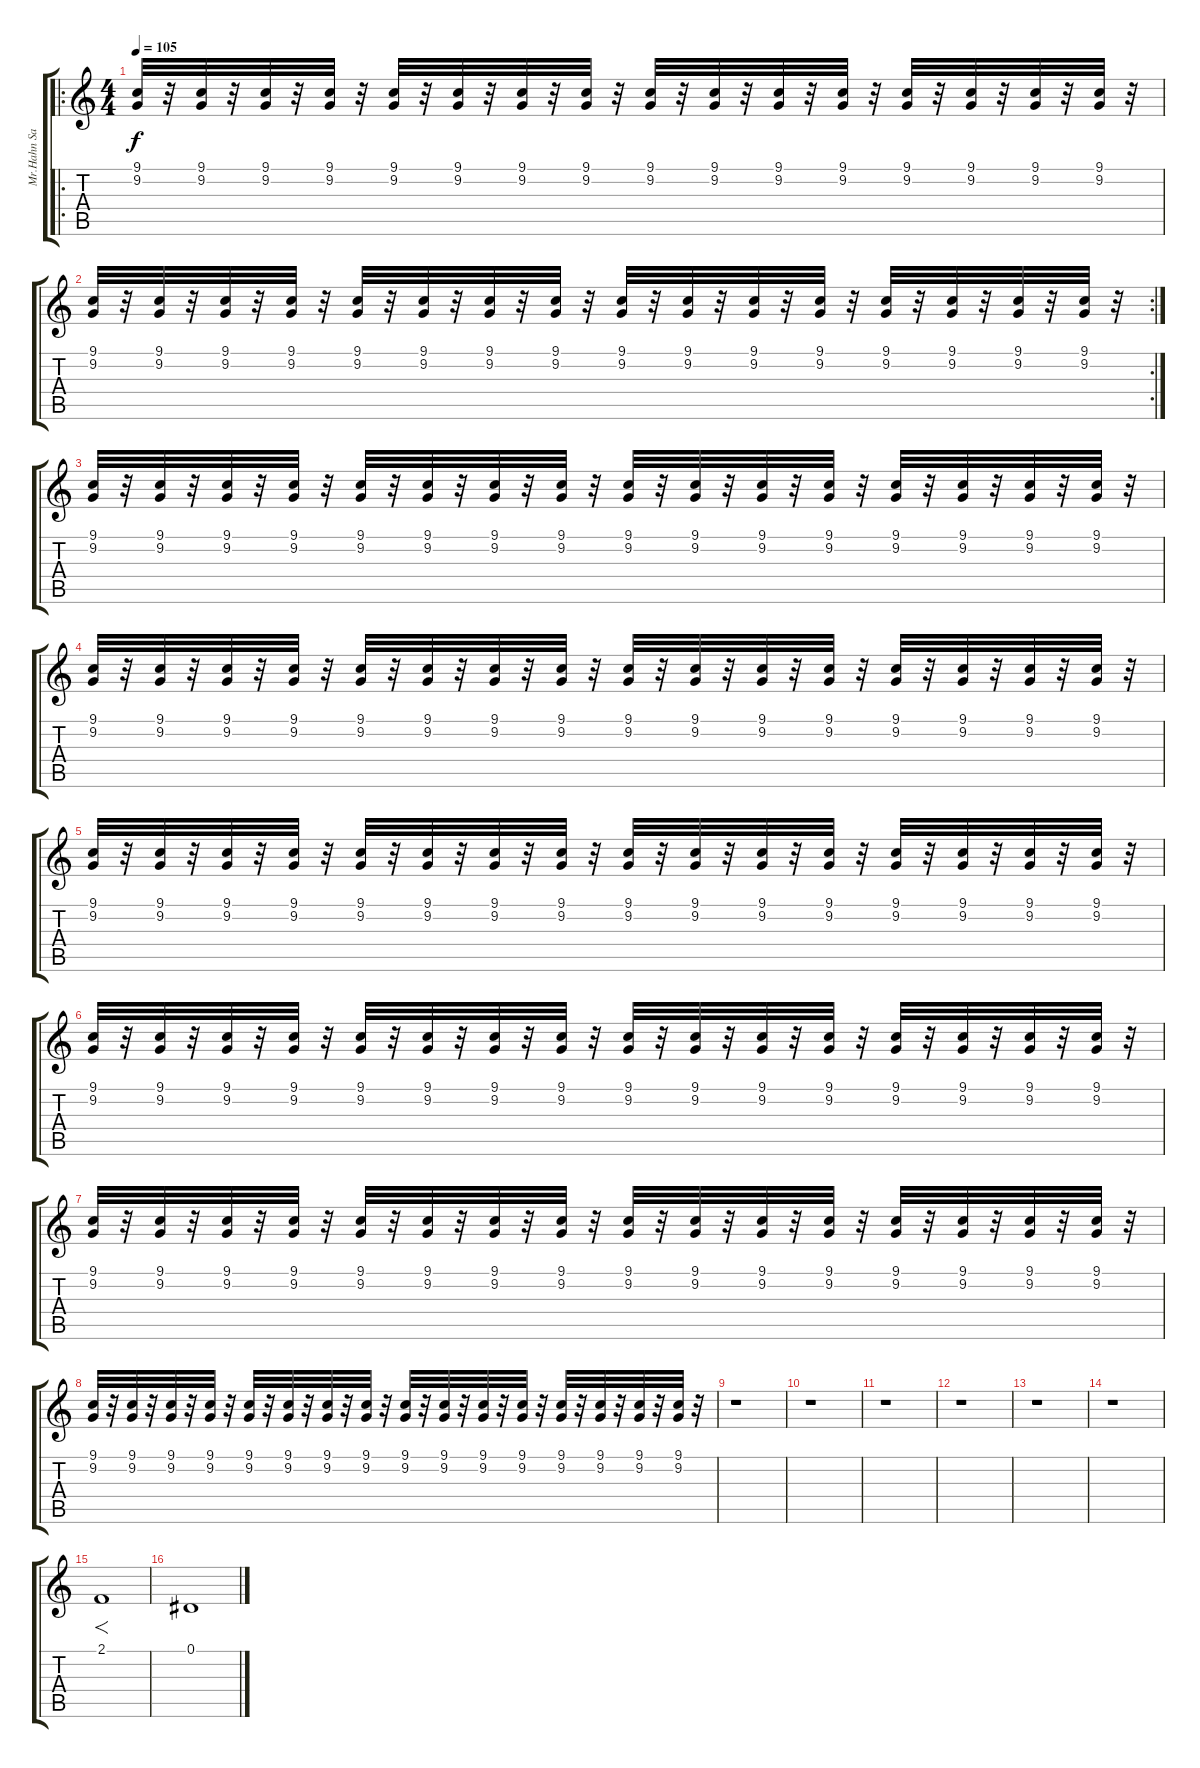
\track ("Mr.Hahn Sampler1" "Mr.Hahn Sa") {instrument lead5charang}
\staff {score tabs}
\tuning (Eb4 Bb3 Gb3 Db3 Ab2 Db2) {hide}
\ro
\ts (4 4)
\tempo 105
\clef g2
\ks c
(9.1 9.2).32{dy f volume 5 instrument agogo} r.32 (9.1 9.2).32 r.32 (9.1 9.2).32 r.32 (9.1 9.2).32 r.32 (9.1 9.2).32 r.32 (9.1 9.2).32 r.32 (9.1 9.2).32 r.32 (9.1 9.2).32 r.32 (9.1 9.2).32 r.32 (9.1 9.2).32 r.32 (9.1 9.2).32 r.32 (9.1 9.2).32 r.32 (9.1 9.2).32 r.32 (9.1 9.2).32 r.32 (9.1 9.2).32 r.32 (9.1 9.2).32 r.32 |
\rc 2
(9.1 9.2).32{volume 5 instrument agogo} r.32 (9.1 9.2).32 r.32 (9.1 9.2).32 r.32 (9.1 9.2).32 r.32 (9.1 9.2).32 r.32 (9.1 9.2).32 r.32 (9.1 9.2).32 r.32 (9.1 9.2).32 r.32 (9.1 9.2).32 r.32 (9.1 9.2).32 r.32 (9.1 9.2).32 r.32 (9.1 9.2).32 r.32 (9.1 9.2).32 r.32 (9.1 9.2).32 r.32 (9.1 9.2).32 r.32 (9.1 9.2).32 r.32 |
(9.1 9.2).32{volume 5 instrument agogo} r.32 (9.1 9.2).32 r.32 (9.1 9.2).32 r.32 (9.1 9.2).32 r.32 (9.1 9.2).32 r.32 (9.1 9.2).32 r.32 (9.1 9.2).32 r.32 (9.1 9.2).32 r.32 (9.1 9.2).32 r.32 (9.1 9.2).32 r.32 (9.1 9.2).32 r.32 (9.1 9.2).32 r.32 (9.1 9.2).32 r.32 (9.1 9.2).32 r.32 (9.1 9.2).32 r.32 (9.1 9.2).32 r.32 |
(9.1 9.2).32{volume 5 instrument agogo} r.32 (9.1 9.2).32 r.32 (9.1 9.2).32 r.32 (9.1 9.2).32 r.32 (9.1 9.2).32 r.32 (9.1 9.2).32 r.32 (9.1 9.2).32 r.32 (9.1 9.2).32 r.32 (9.1 9.2).32 r.32 (9.1 9.2).32 r.32 (9.1 9.2).32 r.32 (9.1 9.2).32 r.32 (9.1 9.2).32 r.32 (9.1 9.2).32 r.32 (9.1 9.2).32 r.32 (9.1 9.2).32 r.32 |
(9.1 9.2).32{volume 5 instrument agogo} r.32 (9.1 9.2).32 r.32 (9.1 9.2).32 r.32 (9.1 9.2).32 r.32 (9.1 9.2).32 r.32 (9.1 9.2).32 r.32 (9.1 9.2).32 r.32 (9.1 9.2).32 r.32 (9.1 9.2).32 r.32 (9.1 9.2).32 r.32 (9.1 9.2).32 r.32 (9.1 9.2).32 r.32 (9.1 9.2).32 r.32 (9.1 9.2).32 r.32 (9.1 9.2).32 r.32 (9.1 9.2).32 r.32 |
(9.1 9.2).32{volume 5 instrument agogo} r.32 (9.1 9.2).32 r.32 (9.1 9.2).32 r.32 (9.1 9.2).32 r.32 (9.1 9.2).32 r.32 (9.1 9.2).32 r.32 (9.1 9.2).32 r.32 (9.1 9.2).32 r.32 (9.1 9.2).32 r.32 (9.1 9.2).32 r.32 (9.1 9.2).32 r.32 (9.1 9.2).32 r.32 (9.1 9.2).32 r.32 (9.1 9.2).32 r.32 (9.1 9.2).32 r.32 (9.1 9.2).32 r.32 |
(9.1 9.2).32{volume 7 instrument agogo} r.32 (9.1 9.2).32 r.32 (9.1 9.2).32 r.32 (9.1 9.2).32 r.32 (9.1 9.2).32 r.32 (9.1 9.2).32 r.32 (9.1 9.2).32 r.32 (9.1 9.2).32 r.32 (9.1 9.2).32 r.32 (9.1 9.2).32 r.32 (9.1 9.2).32 r.32 (9.1 9.2).32 r.32 (9.1 9.2).32 r.32 (9.1 9.2).32 r.32 (9.1 9.2).32 r.32 (9.1 9.2).32 r.32 |
(9.1 9.2).32{volume 7 instrument agogo} r.32 (9.1 9.2).32 r.32 (9.1 9.2).32 r.32 (9.1 9.2).32 r.32 (9.1 9.2).32 r.32 (9.1 9.2).32 r.32 (9.1 9.2).32 r.32 (9.1 9.2).32 r.32 (9.1 9.2).32 r.32 (9.1 9.2).32 r.32 (9.1 9.2).32 r.32 (9.1 9.2).32 r.32 (9.1 9.2).32 r.32 (9.1 9.2).32 r.32 (9.1 9.2).32 r.32 (9.1 9.2).32 r.32 |
r.1 |
r.1 |
r.1 |
r.1 |
r.1 |
r.1 |
2.1.1{f instrument whistle} |
0.1.1
